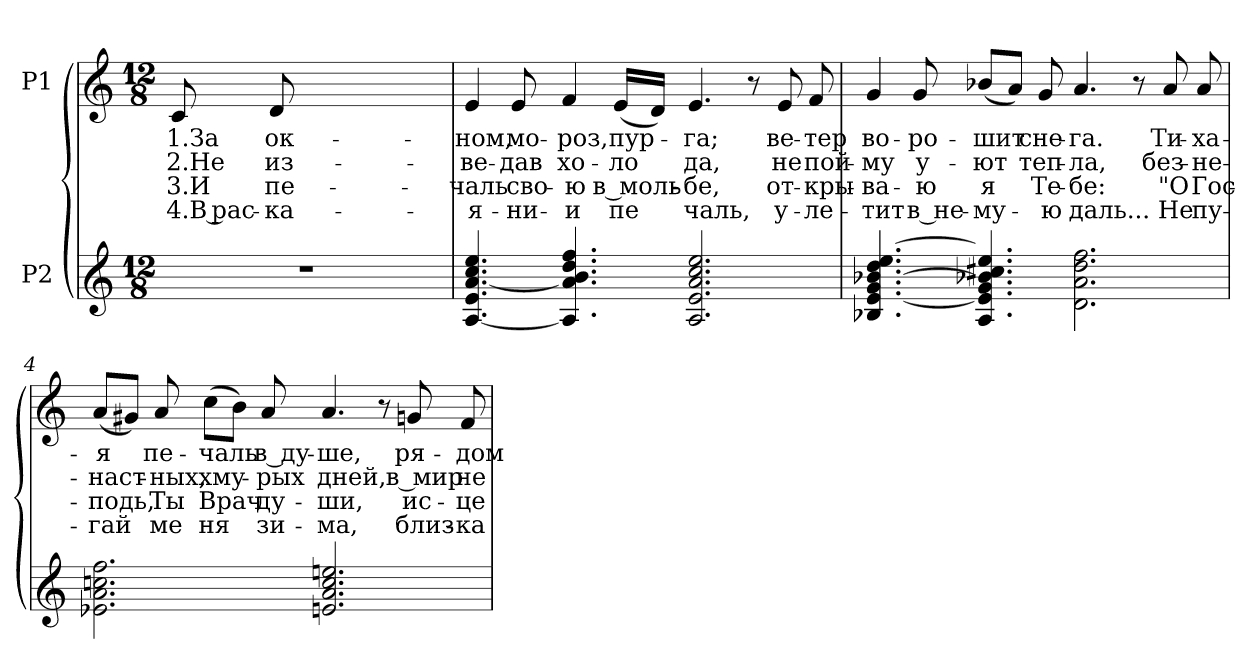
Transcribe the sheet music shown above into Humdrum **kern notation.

**kern	**kern	**text	**text	**text	**text
*part2	*part1	*part1	*part1	*part1	*part1
*staff2	*staff1	*staff1	*staff1	*staff1	*staff1
*I"P2	*I"P1	*	*	*	*
!!LO:PB:g=z
*clefG2	*clefG2	*	*	*	*
*ITrd7c12	*	*	*	*	*
*k[]	*k[]	*	*	*	*
*a:	*a:	*	*	*	*
*M12/8	*M12/8	*	*	*	*
*MM90	*MM90	*	*	*	*
=1	=1	=1	=1	=1	=1
!LO:N:vis=1	!	!	!	!	!
!	!	!LO:LY:b:color=#000000	!LO:LY:b:color=#000000	!LO:LY:b:color=#000000	!LO:LY:b:color=#000000
1.r	8ci/	1.За	2.Не	-3.И	4.В рас-
!	!	!LO:LY:b:color=#000000	!LO:LY:b:color=#000000	!LO:LY:b:color=#000000	!LO:LY:b:color=#000000
.	8di/	ок-	из-	пе-	-ка-
.	1ryy	.	.	.	.
.	4ryy	.	.	.	.
=2	=2	=2	=2	=2	=2
!	!	!LO:LY:b:color=#000000	!LO:LY:b:color=#000000	!LO:LY:b:color=#000000	!LO:LY:b:color=#000000
[<4.AAi/ 4.Ei [>4.Ai 4.ci 4.ei	4ei/	-ном,	-ве-	-чаль	я-
!	!	!LO:LY:b:color=#000000	!LO:LY:b:color=#000000	!LO:LY:b:color=#000000	!LO:LY:b:color=#000000
.	8ei/	мо-	-дав	-сво-	-ни-
!	!	!LO:LY:b:color=#000000	!LO:LY:b:color=#000000	!LO:LY:b:color=#000000	!LO:LY:b:color=#000000
4.AAi/] 4.Ai] 4.Bi 4.di 4.fi	4fi/	-роз,	хо-	-ю	и
!	!	!LO:LY:b:color=#000000	!LO:LY:b:color=#000000	!LO:LY:b:color=#000000	!LO:LY:b:color=#000000
.	(16ei/LL	пур-	-ло	в моль-	-пе
.	16di/JJ)	.	.	.	.
!	!	!LO:LY:b:color=#000000	!LO:LY:b:color=#000000	!LO:LY:b:color=#000000	!LO:LY:b:color=#000000
2.AAi/ 2.Ei 2.Ai 2.ci 2.ei	4.ei/	-га;	да,	бе,	чаль,
.	8r	.	.	.	.
!	!	!LO:LY:b:color=#000000	!LO:LY:b:color=#000000	!LO:LY:b:color=#000000	!LO:LY:b:color=#000000
.	8ei/	ве-	не	от-	-у-
!	!	!LO:LY:b:color=#000000	!LO:LY:b:color=#000000	!LO:LY:b:color=#000000	!LO:LY:b:color=#000000
.	8fi/	-тер	пой-	-кры-	-ле-
=3	=3	=3	=3	=3	=3
!	!	!LO:LY:b:color=#000000	!LO:LY:b:color=#000000	!LO:LY:b:color=#000000	!LO:LY:b:color=#000000
4.BB-Xi/ [<4.Ei 4.Gi [<4.B-Xi 4.di [>4.ei	4gi/	во-	-му	-ва-	-тит
!	!	!LO:LY:b:color=#000000	!LO:LY:b:color=#000000	!LO:LY:b:color=#000000	!LO:LY:b:color=#000000
.	8gi/	-ро-	у-	ю	в не-
!	!	!LO:LY:b:color=#000000	!LO:LY:b:color=#000000	!LO:LY:b:color=#000000	!LO:LY:b:color=#000000
4.AAi/ 4.Ei] 4.Gi 4.B-Xi] 4.c#Xi 4.ei]	(8b-Xi/L	-шит	-ют	я	му-
.	8ai/J)	.	.	.	.
!	!	!LO:LY:b:color=#000000	!LO:LY:b:color=#000000	!LO:LY:b:color=#000000	!LO:LY:b:color=#000000
.	8gi/	сне-	теп-	-Те-	-ю
!	!	!LO:LY:b:color=#000000	!LO:LY:b:color=#000000	!LO:LY:b:color=#000000	!LO:LY:b:color=#000000
2.Di\ 2.Ai 2.di 2.fi	4.ai/	-га.	-ла,	бе:	даль...
.	8r	.	.	.	.
!	!	!LO:LY:b:color=#000000	!LO:LY:b:color=#000000	!LO:LY:b:color=#000000	!LO:LY:b:color=#000000
.	8ai/	Ти-	без-	"О	Не
!	!	!LO:LY:b:color=#000000	!LO:LY:b:color=#000000	!LO:LY:b:color=#000000	!LO:LY:b:color=#000000
.	8ai/	-ха-	-не-	-Гос-	пу-
!!LO:LB:g=z
=4	=4	=4	=4	=4	=4
!	!	!LO:LY:b:color=#000000	!LO:LY:b:color=#000000	!LO:LY:b:color=#000000	!LO:LY:b:color=#000000
2.E-Xi\ 2.Ai 2.cni 2.fi	(8ai/L	-я	-наст-	подь,	гай
.	8g#Xi/J)	.	.	.	.
!	!	!LO:LY:b:color=#000000	!LO:LY:b:color=#000000	!LO:LY:b:color=#000000	!LO:LY:b:color=#000000
.	8ai/	пе-	-ных,	Ты	ме
!	!	!LO:LY:b:color=#000000	!LO:LY:b:color=#000000	!LO:LY:b:color=#000000	!LO:LY:b:color=#000000
.	(8cci\L	-чаль	хму-	Врач	ня
.	8bi\J)	.	.	.	.
!	!	!LO:LY:b:color=#000000	!LO:LY:b:color=#000000	!LO:LY:b:color=#000000	!LO:LY:b:color=#000000
.	8ai/	в ду-	-рых	ду-	-зи-
!	!	!LO:LY:b:color=#000000	!LO:LY:b:color=#000000	!LO:LY:b:color=#000000	!LO:LY:b:color=#000000
2.Eni/ 2.Ai 2.ci 2.eni	4.ai/	-ше,	дней,	-ши,	ма,
.	8r	.	.	.	.
!	!	!LO:LY:b:color=#000000	!LO:LY:b:color=#000000	!LO:LY:b:color=#000000	!LO:LY:b:color=#000000
.	8gni/	ря-	в мир	ис-	-близ-
!	!	!LO:LY:b:color=#000000	!LO:LY:b:color=#000000	!LO:LY:b:color=#000000	!LO:LY:b:color=#000000
.	8fi/	-дом	не-	-це-	-ка
=	=	=	=	=	=
*-	*-	*-	*-	*-	*-
